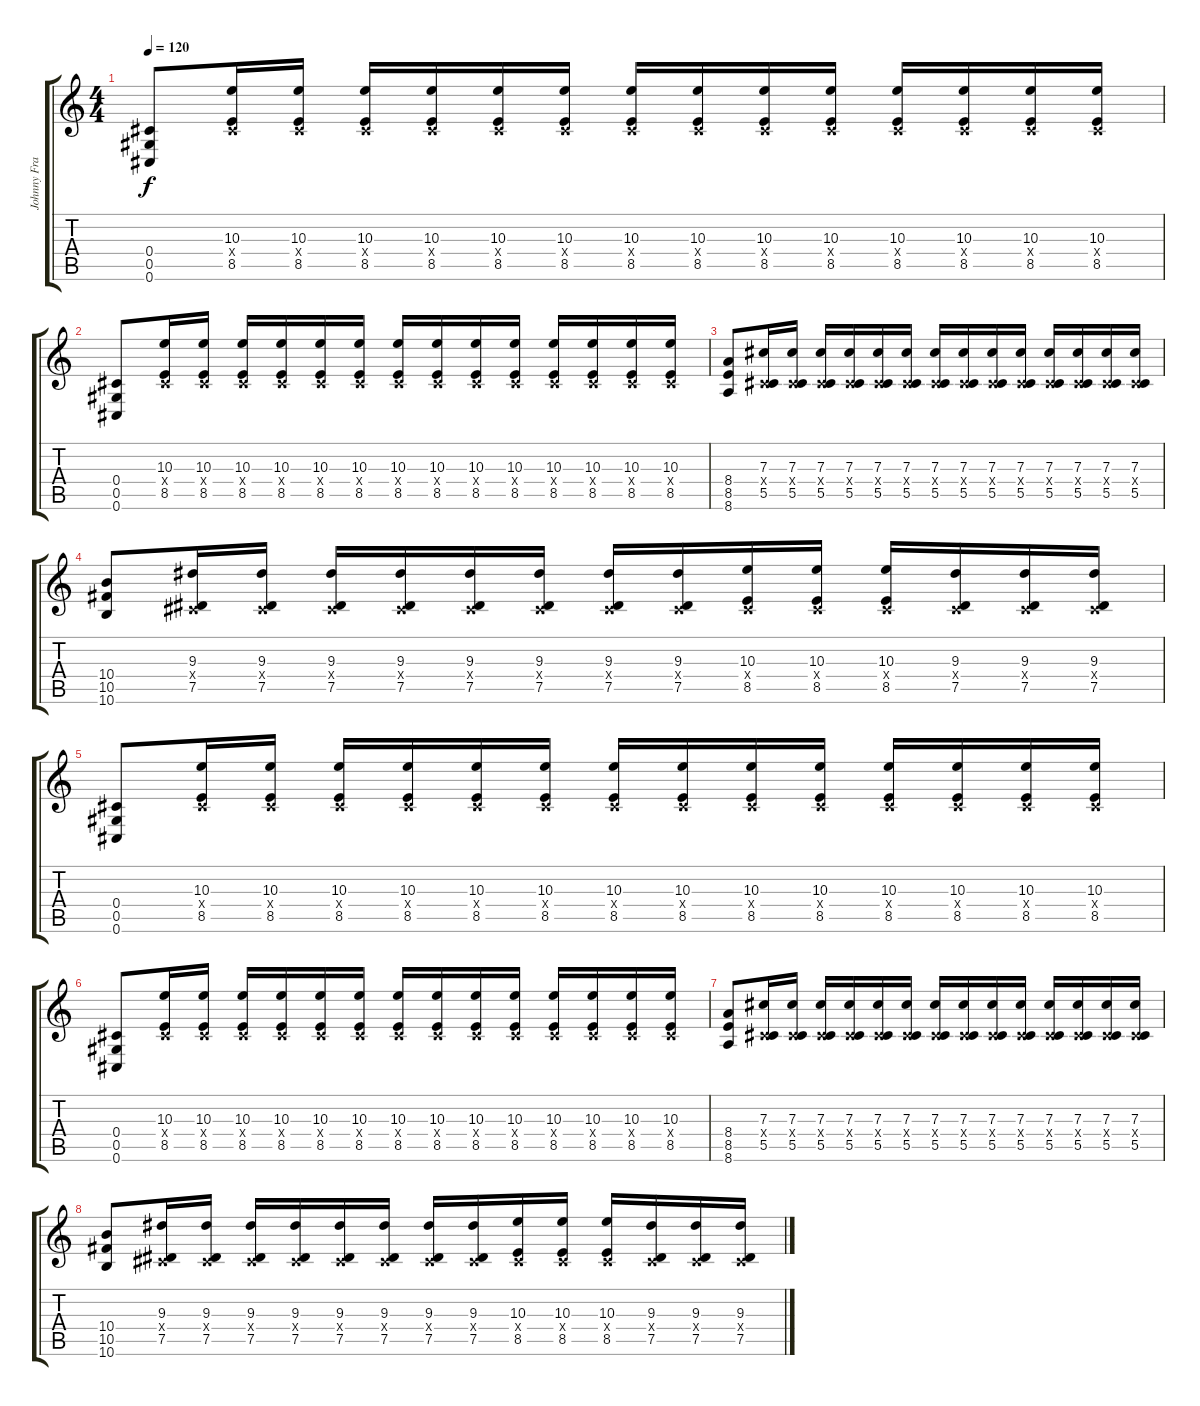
\track ("Johnny Franck" "Johnny Fra") {instrument distortionguitar}
\staff {score tabs}
\tuning (Eb4 Bb3 Gb3 Db3 Ab2 Db2) {hide}
\ts (4 4)
\tempo 120
\clef g2
\ks c
(0.4 0.5 0.6).8{dy f} (10.3 0.4{x} 8.5).16 (10.3 0.4{x} 8.5).16 (10.3 0.4{x} 8.5).16 (10.3 0.4{x} 8.5).16 (10.3 0.4{x} 8.5).16 (10.3 0.4{x} 8.5).16 (10.3 0.4{x} 8.5).16 (10.3 0.4{x} 8.5).16 (10.3 0.4{x} 8.5).16 (10.3 0.4{x} 8.5).16 (10.3 0.4{x} 8.5).16 (10.3 0.4{x} 8.5).16 (10.3 0.4{x} 8.5).16 (10.3 0.4{x} 8.5).16 |
(0.4 0.5 0.6).8 (10.3 0.4{x} 8.5).16 (10.3 0.4{x} 8.5).16 (10.3 0.4{x} 8.5).16 (10.3 0.4{x} 8.5).16 (10.3 0.4{x} 8.5).16 (10.3 0.4{x} 8.5).16 (10.3 0.4{x} 8.5).16 (10.3 0.4{x} 8.5).16 (10.3 0.4{x} 8.5).16 (10.3 0.4{x} 8.5).16 (10.3 0.4{x} 8.5).16 (10.3 0.4{x} 8.5).16 (10.3 0.4{x} 8.5).16 (10.3 0.4{x} 8.5).16 |
(8.4 8.5 8.6).8 (7.3 0.4{x} 5.5).16 (7.3 0.4{x} 5.5).16 (7.3 0.4{x} 5.5).16 (7.3 0.4{x} 5.5).16 (7.3 0.4{x} 5.5).16 (7.3 0.4{x} 5.5).16 (7.3 0.4{x} 5.5).16 (7.3 0.4{x} 5.5).16 (7.3 0.4{x} 5.5).16 (7.3 0.4{x} 5.5).16 (7.3 0.4{x} 5.5).16 (7.3 0.4{x} 5.5).16 (7.3 0.4{x} 5.5).16 (7.3 0.4{x} 5.5).16 |
(10.4 10.5 10.6).8 (9.3 0.4{x} 7.5).16 (9.3 0.4{x} 7.5).16 (9.3 0.4{x} 7.5).16 (9.3 0.4{x} 7.5).16 (9.3 0.4{x} 7.5).16 (9.3 0.4{x} 7.5).16 (9.3 0.4{x} 7.5).16 (9.3 0.4{x} 7.5).16 (10.3 0.4{x} 8.5).16 (10.3 0.4{x} 8.5).16 (10.3 0.4{x} 8.5).16 (9.3 0.4{x} 7.5).16 (9.3 0.4{x} 7.5).16 (9.3 0.4{x} 7.5).16 |
(0.4 0.5 0.6).8 (10.3 0.4{x} 8.5).16 (10.3 0.4{x} 8.5).16 (10.3 0.4{x} 8.5).16 (10.3 0.4{x} 8.5).16 (10.3 0.4{x} 8.5).16 (10.3 0.4{x} 8.5).16 (10.3 0.4{x} 8.5).16 (10.3 0.4{x} 8.5).16 (10.3 0.4{x} 8.5).16 (10.3 0.4{x} 8.5).16 (10.3 0.4{x} 8.5).16 (10.3 0.4{x} 8.5).16 (10.3 0.4{x} 8.5).16 (10.3 0.4{x} 8.5).16 |
(0.4 0.5 0.6).8 (10.3 0.4{x} 8.5).16 (10.3 0.4{x} 8.5).16 (10.3 0.4{x} 8.5).16 (10.3 0.4{x} 8.5).16 (10.3 0.4{x} 8.5).16 (10.3 0.4{x} 8.5).16 (10.3 0.4{x} 8.5).16 (10.3 0.4{x} 8.5).16 (10.3 0.4{x} 8.5).16 (10.3 0.4{x} 8.5).16 (10.3 0.4{x} 8.5).16 (10.3 0.4{x} 8.5).16 (10.3 0.4{x} 8.5).16 (10.3 0.4{x} 8.5).16 |
(8.4 8.5 8.6).8 (7.3 0.4{x} 5.5).16 (7.3 0.4{x} 5.5).16 (7.3 0.4{x} 5.5).16 (7.3 0.4{x} 5.5).16 (7.3 0.4{x} 5.5).16 (7.3 0.4{x} 5.5).16 (7.3 0.4{x} 5.5).16 (7.3 0.4{x} 5.5).16 (7.3 0.4{x} 5.5).16 (7.3 0.4{x} 5.5).16 (7.3 0.4{x} 5.5).16 (7.3 0.4{x} 5.5).16 (7.3 0.4{x} 5.5).16 (7.3 0.4{x} 5.5).16 |
(10.4 10.5 10.6).8 (9.3 0.4{x} 7.5).16 (9.3 0.4{x} 7.5).16 (9.3 0.4{x} 7.5).16 (9.3 0.4{x} 7.5).16 (9.3 0.4{x} 7.5).16 (9.3 0.4{x} 7.5).16 (9.3 0.4{x} 7.5).16 (9.3 0.4{x} 7.5).16 (10.3 0.4{x} 8.5).16 (10.3 0.4{x} 8.5).16 (10.3 0.4{x} 8.5).16 (9.3 0.4{x} 7.5).16 (9.3 0.4{x} 7.5).16 (9.3 0.4{x} 7.5).16
